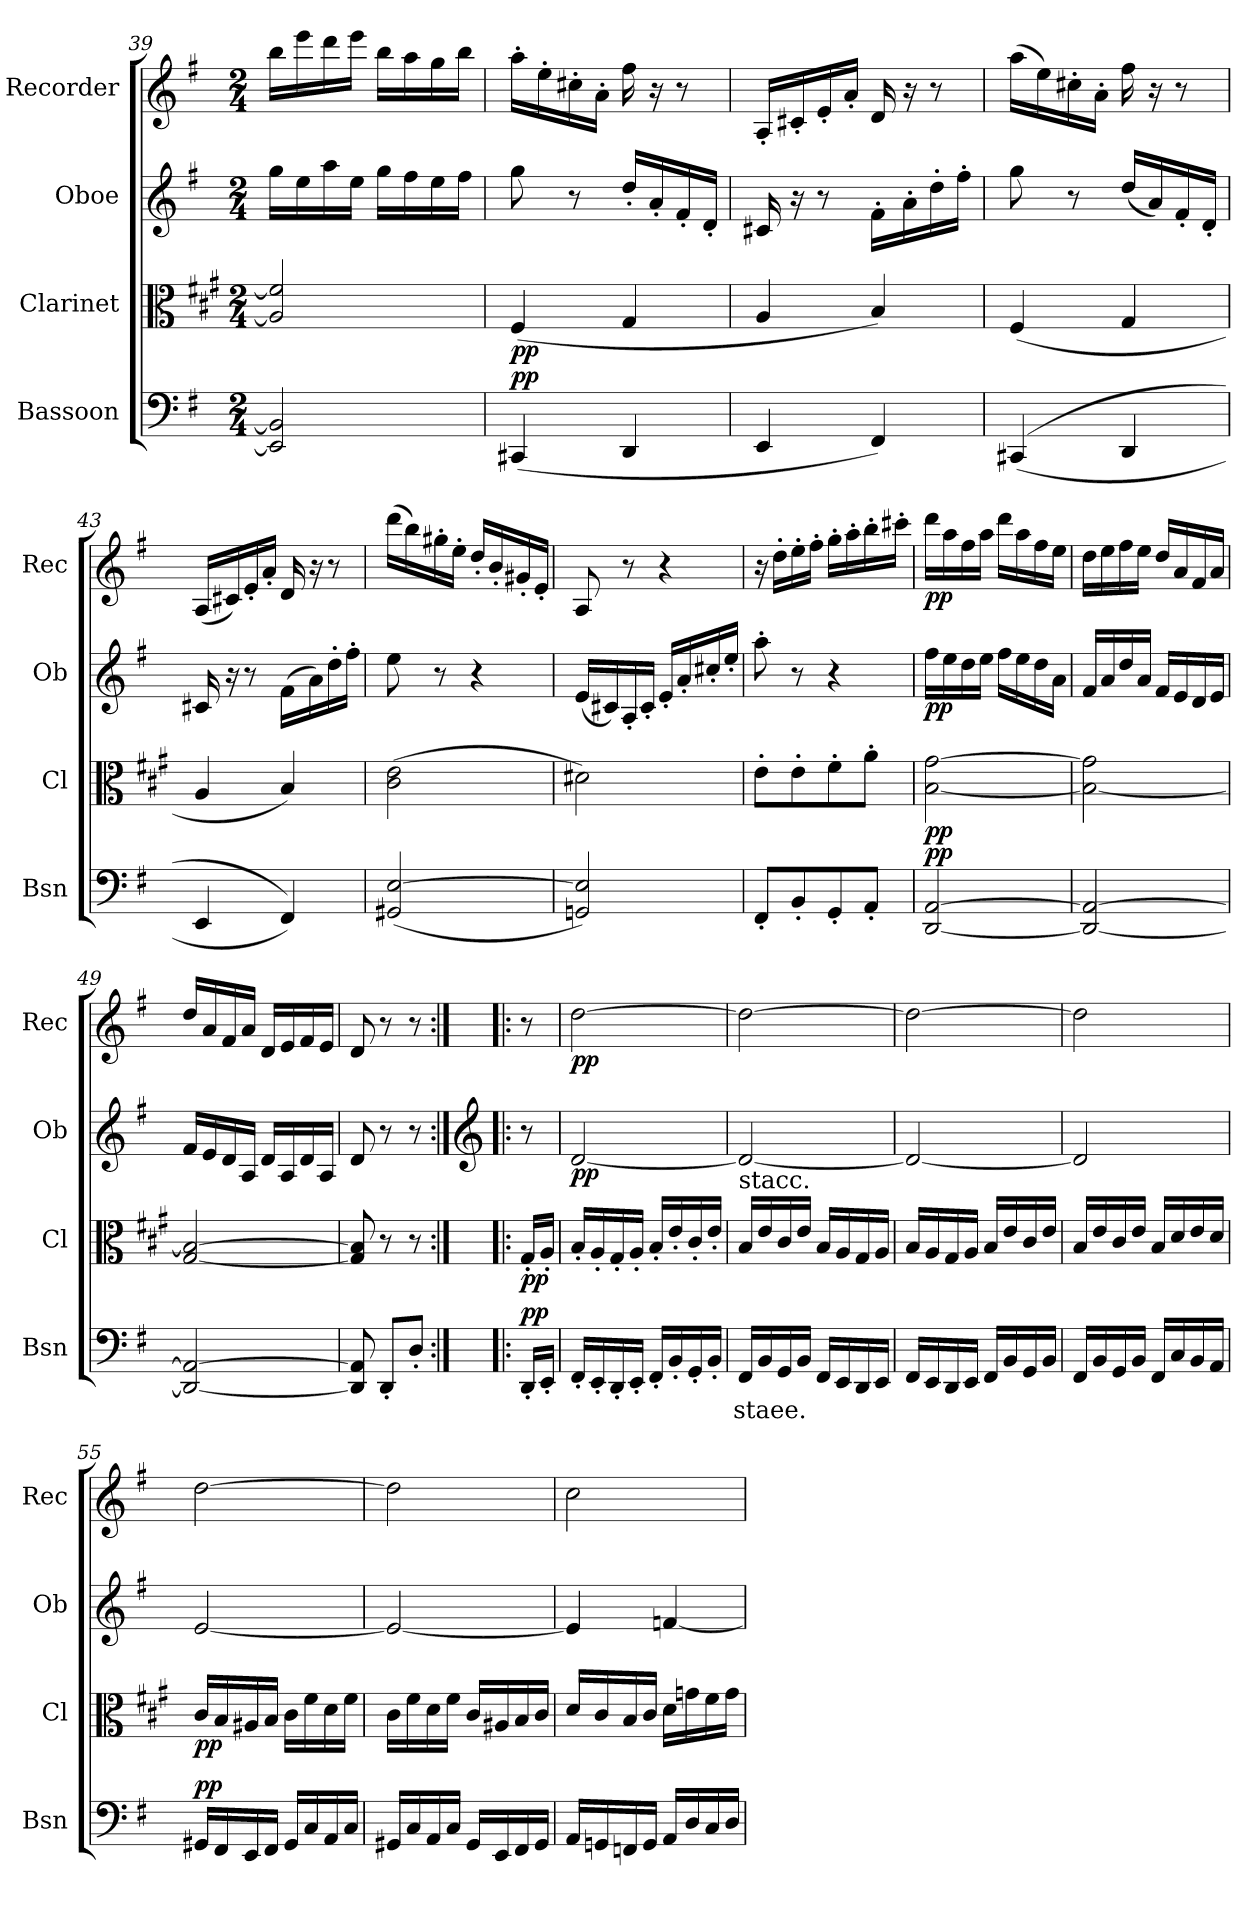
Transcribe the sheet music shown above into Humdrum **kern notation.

**kern	**text	**dynam	**kern	**dynam	**kern	**dynam	**kern	**dynam
*part4	*part4	*part4	*part3	*part3	*part2	*part2	*part1	*part1
*staff4	*staff4	*staff4	*staff3	*staff3	*staff2	*staff2	*staff1	*staff1
*I"Bassoon	*	*	*I"Clarinet	*	*I"Oboe	*	*I"Recorder	*
*I'Bsn	*	*	*I'Cl	*	*I'Ob	*	*I'Rec	*
*clefF4	*	*	*clefC3	*	*clefG2	*	*clefG2	*
*	*	*	*ITrd1c2	*	*	*	*	*
*k[f#]	*	*	*k[f#]	*	*k[f#]	*	*k[f#]	*
*M2/4	*	*	*M2/4	*	*M2/4	*	*M2/4	*
=39	=39	=39	=39	=39	=39	=39	=39	=39
2EE/] 2BB/]	.	.	2G/] 2e/]	.	16gg\LL	.	16bb\LL	.
.	.	.	.	.	16ee\	.	16eee\	.
.	.	.	.	.	16aa\	.	16ddd\	.
.	.	.	.	.	16ee\JJ	.	16eee\JJ	.
.	.	.	.	.	16gg\LL	.	16bb\LL	.
.	.	.	.	.	16ff#\	.	16aa\	.
.	.	.	.	.	16ee\	.	16gg\	.
.	.	.	.	.	16ff#\JJ	.	16bb\JJ	.
!!LO:LB:g=z
=40	=40	=40	=40	=40	=40	=40	=40	=40
!	!	!LO:DY:b	!	!LO:DY:b	!	!	!	!
(4CC#X/	.	pp	(4E/	pp	8gg\	.	16aa'\LL	.
.	.	.	.	.	.	.	16ee'\	.
.	.	.	.	.	8r	.	16cc#X'\	.
.	.	.	.	.	.	.	16a'\JJ	.
4DD/	.	.	4F#/	.	16dd'/LL	.	16ff#\	.
.	.	.	.	.	16a'/	.	16r	.
.	.	.	.	.	16f#'/	.	8r	.
.	.	.	.	.	16d'/JJ	.	.	.
=41	=41	=41	=41	=41	=41	=41	=41	=41
4EE/	.	.	4G/	.	16c#X/	.	16A'/LL	.
.	.	.	.	.	16r	.	16c#X'/	.
.	.	.	.	.	8r	.	16e'/	.
.	.	.	.	.	.	.	16a'/JJ	.
4FF#/)	.	.	4A/)	.	16f#'\LL	.	16d/	.
.	.	.	.	.	16a'\	.	16r	.
.	.	.	.	.	16dd'\	.	8r	.
.	.	.	.	.	16ff#'\JJ	.	.	.
=42	=42	=42	=42	=42	=42	=42	=42	=42
((4CC#X/	.	.	(4E/	.	8gg\	.	(16aa\LL	.
.	.	.	.	.	.	.	16ee\)	.
.	.	.	.	.	8r	.	16cc#X'\	.
.	.	.	.	.	.	.	16a'\JJ	.
4DD/	.	.	4F#/	.	(16dd/LL	.	16ff#\	.
.	.	.	.	.	16a/)	.	16r	.
.	.	.	.	.	16f#'/	.	8r	.
.	.	.	.	.	16d'/JJ	.	.	.
=43	=43	=43	=43	=43	=43	=43	=43	=43
4EE/	.	.	4G/	.	16c#X/	.	(16A/LL	.
.	.	.	.	.	16r	.	16c#X/)	.
.	.	.	.	.	8r	.	16e'/	.
.	.	.	.	.	.	.	16a'/JJ	.
4FF#/))	.	.	4A/)	.	(16f#\LL	.	16d/	.
.	.	.	.	.	16a\)	.	16r	.
.	.	.	.	.	16dd'\	.	8r	.
.	.	.	.	.	16ff#'\JJ	.	.	.
=44	=44	=44	=44	=44	=44	=44	=44	=44
(2GG#X/ [2E/	.	.	(2B\ 2d\	.	8ee\	.	(16ddd\LL	.
.	.	.	.	.	.	.	16bb\)	.
.	.	.	.	.	8r	.	16gg#X'\	.
.	.	.	.	.	.	.	16ee'\JJ	.
.	.	.	.	.	4r	.	16dd'/LL	.
.	.	.	.	.	.	.	16b'/	.
.	.	.	.	.	.	.	16g#X'/	.
.	.	.	.	.	.	.	16e'/JJ	.
=45	=45	=45	=45	=45	=45	=45	=45	=45
2GGn/ 2E/])	.	.	2c#X\)	.	(16e/LL	.	8A/	.
.	.	.	.	.	16c#X/)	.	.	.
.	.	.	.	.	16A'/	.	8r	.
.	.	.	.	.	16c#'/JJ	.	.	.
.	.	.	.	.	16e'/LL	.	4r	.
.	.	.	.	.	16a'/	.	.	.
.	.	.	.	.	16cc#X'/	.	.	.
.	.	.	.	.	16ee'/JJ	.	.	.
=46	=46	=46	=46	=46	=46	=46	=46	=46
8FF#'/L	.	.	8d'\L	.	8aa'\	.	16r	.
.	.	.	.	.	.	.	16dd'\LL	.
8BB'/	.	.	8d'\	.	8r	.	16ee'\	.
.	.	.	.	.	.	.	16ff#'\JJ	.
8GG'/	.	.	8e'\	.	4r	.	16gg'\LL	.
.	.	.	.	.	.	.	16aa'\	.
8AA'/J	.	.	8g'\J	.	.	.	16bb'\	.
.	.	.	.	.	.	.	16ccc#X'\JJ	.
!!LO:PB:g=z
=47	=47	=47	=47	=47	=47	=47	=47	=47
!	!	!LO:DY:b	!	!LO:DY:b	!	!LO:DY:b	!	!LO:DY:b
[2DD/ [2AA/	.	pp	[2A\ [2f#\	pp	16ff#\LL	pp	16ddd\LL	pp
.	.	.	.	.	16ee\	.	16aa\	.
.	.	.	.	.	16dd\	.	16ff#\	.
.	.	.	.	.	16ee\JJ	.	16aa\JJ	.
.	.	.	.	.	16ff#\LL	.	16ddd\LL	.
.	.	.	.	.	16ee\	.	16aa\	.
.	.	.	.	.	16dd\	.	16ff#\	.
.	.	.	.	.	16a\JJ	.	16ee\JJ	.
=48	=48	=48	=48	=48	=48	=48	=48	=48
2DD/_ 2AA/_	.	.	2A\_ 2f#\]	.	16f#/LL	.	16dd\LL	.
.	.	.	.	.	16a/	.	16ee\	.
.	.	.	.	.	16dd/	.	16ff#\	.
.	.	.	.	.	16a/JJ	.	16ee\JJ	.
.	.	.	.	.	16f#/LL	.	16dd/LL	.
.	.	.	.	.	16e/	.	16a/	.
.	.	.	.	.	16d/	.	16f#/	.
.	.	.	.	.	16e/JJ	.	16a/JJ	.
=49	=49	=49	=49	=49	=49	=49	=49	=49
2DD/_ 2AA/_	.	.	[2F#/ 2A/_	.	16f#/LL	.	16dd/LL	.
.	.	.	.	.	16e/	.	16a/	.
.	.	.	.	.	16d/	.	16f#/	.
.	.	.	.	.	16A/JJ	.	16a/JJ	.
.	.	.	.	.	16d/LL	.	16d/LL	.
.	.	.	.	.	16A/	.	16e/	.
.	.	.	.	.	16d/	.	16f#/	.
.	.	.	.	.	16A/JJ	.	16e/JJ	.
=50	=50	=50	=50	=50	=50	=50	=50	=50
8DD/] 8AA/]	.	.	8F#/] 8A/]	.	8d/	.	8d/	.
8DD'/L	.	.	8r	.	8r	.	8r	.
8D'/J	.	.	8r	.	8r	.	8r	.
!!LO:LB:g=z
=50X3:|!|:	=50X3:|!|:	=50X3:|!|:	=50X3:|!|:	=50X3:|!|:	=50X3:|!|:	=50X3:|!|:	=50X3:|!|:	=50X3:|!|:
*	*	*	*	*	*clefG2	*	*	*
!	!	!LO:DY:b	!	!LO:DY:b	!	!	!	!
16DD'/LL	.	pp	16F#'/LL	pp	8r	.	8r	.
16EE'/JJ	.	.	16G'/JJ	.	.	.	.	.
=51	=51	=51	=51	=51	=51	=51	=51	=51
!	!	!	!	!	!	!LO:DY:b	!	!LO:DY:b
16FF#'/LL	.	.	16A'/LL	.	[2d/	pp	[2dd\	pp
16EE'/	.	.	16G'/	.	.	.	.	.
16DD'/	.	.	16F#'/	.	.	.	.	.
16EE'/JJ	.	.	16G'/JJ	.	.	.	.	.
16FF#'/LL	.	.	16A'/LL	.	.	.	.	.
16BB'/	.	.	16d'/	.	.	.	.	.
16GG'/	.	.	16B'/	.	.	.	.	.
16BB'/JJ	.	.	16d'/JJ	.	.	.	.	.
=52	=52	=52	=52	=52	=52	=52	=52	=52
!	!	!	!LO:TX:a:t=stacc.	!	!	!	!	!
!	!LO:LY:b	!	!	!	!	!	!	!
16FF#/LL	staee.	.	16A/LL	.	2d/_	.	2dd\_	.
16BB/	.	.	16d/	.	.	.	.	.
16GG/	.	.	16B/	.	.	.	.	.
16BB/JJ	.	.	16d/JJ	.	.	.	.	.
16FF#/LL	.	.	16A/LL	.	.	.	.	.
16EE/	.	.	16G/	.	.	.	.	.
16DD/	.	.	16F#/	.	.	.	.	.
16EE/JJ	.	.	16G/JJ	.	.	.	.	.
=53	=53	=53	=53	=53	=53	=53	=53	=53
16FF#/LL	.	.	16A/LL	.	2d/_	.	2dd\_	.
16EE/	.	.	16G/	.	.	.	.	.
16DD/	.	.	16F#/	.	.	.	.	.
16EE/JJ	.	.	16G/JJ	.	.	.	.	.
16FF#/LL	.	.	16A/LL	.	.	.	.	.
16BB/	.	.	16d/	.	.	.	.	.
16GG/	.	.	16B/	.	.	.	.	.
16BB/JJ	.	.	16d/JJ	.	.	.	.	.
=54	=54	=54	=54	=54	=54	=54	=54	=54
16FF#/LL	.	.	16A/LL	.	2d/]	.	2dd\]	.
16BB/	.	.	16d/	.	.	.	.	.
16GG/	.	.	16B/	.	.	.	.	.
16BB/JJ	.	.	16d/JJ	.	.	.	.	.
16FF#/LL	.	.	16A/LL	.	.	.	.	.
16C/	.	.	16c/	.	.	.	.	.
16BB/	.	.	16d/	.	.	.	.	.
16AA/JJ	.	.	16c/JJ	.	.	.	.	.
=55	=55	=55	=55	=55	=55	=55	=55	=55
!	!	!LO:DY:b	!	!LO:DY:b	!	!	!	!
16GG#X/LL	.	pp	16B/LL	pp	[2e/	.	[2dd\	.
16FF#/	.	.	16A/	.	.	.	.	.
16EE/	.	.	16G#X/	.	.	.	.	.
16FF#/JJ	.	.	16A/JJ	.	.	.	.	.
16GG#/LL	.	.	16B\LL	.	.	.	.	.
16C/	.	.	16e\	.	.	.	.	.
16AA/	.	.	16c\	.	.	.	.	.
16C/JJ	.	.	16e\JJ	.	.	.	.	.
=56	=56	=56	=56	=56	=56	=56	=56	=56
16GG#X/LL	.	.	16B\LL	.	2e/_	.	2dd\]	.
16C/	.	.	16e\	.	.	.	.	.
16AA/	.	.	16c\	.	.	.	.	.
16C/JJ	.	.	16e\JJ	.	.	.	.	.
16GG#/LL	.	.	16B/LL	.	.	.	.	.
16EE/	.	.	16G#X/	.	.	.	.	.
16FF#/	.	.	16A/	.	.	.	.	.
16GG#/JJ	.	.	16B/JJ	.	.	.	.	.
=57	=57	=57	=57	=57	=57	=57	=57	=57
16AA/LL	.	.	16c/LL	.	4e/]	.	2cc\	.
16GGn/	.	.	16B/	.	.	.	.	.
16FFn/	.	.	16A/	.	.	.	.	.
16GG/JJ	.	.	16B/JJ	.	.	.	.	.
16AA/LL	.	.	16c\LL	.	[4fn/	.	.	.
16D/	.	.	16fn\	.	.	.	.	.
16C/	.	.	16e\	.	.	.	.	.
16D/JJ	.	.	16f\JJ	.	.	.	.	.
=	=	=	=	=	=	=	=	=
*-	*-	*-	*-	*-	*-	*-	*-	*-
